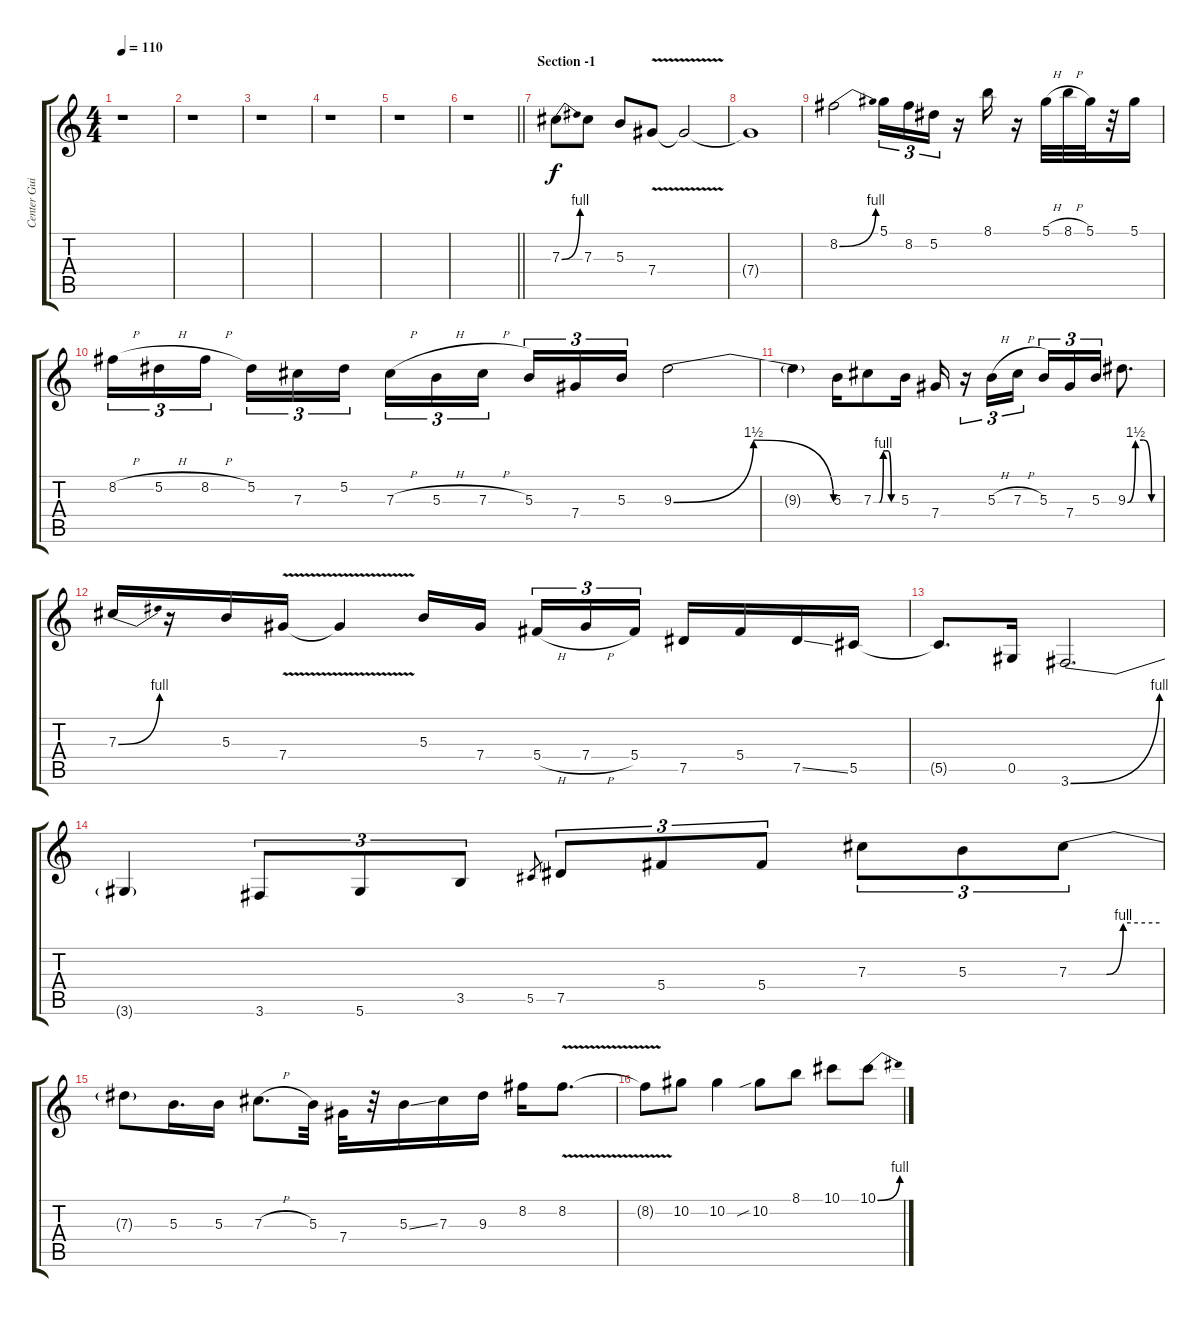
\track ("Center Guitar" "Center Gui") {instrument overdrivenguitar}
\staff {score tabs}
\tuning (Eb4 Bb3 Gb3 Db3 Ab2 Eb2) {hide}
\ts (4 4)
\tempo 110
\clef g2
\ks c
r.1{dy f} |
r.1 |
r.1 |
r.1 |
r.1 |
\barLineRight lightlight
r.1 |
\section ("" "Section -1")
7.3{be (bend 0 0 60 4)}.8 7.3.8 5.3.8 7.4{v}.8 7.4{t}.2 |
7.4{t}.1 |
8.2{be (bend 0 0 60 4)}.2 5.1.16{tu (3 2)} 8.2.16{tu (3 2)} 5.2.16{tu (3 2)} r.16 8.1.16 r.16 5.1{h}.32 8.1{h}.32 5.1.32 r.32 5.1.16 |
8.2{h}.16{tu (3 2)} 5.2{h}.16{tu (3 2)} 8.2{h}.16{tu (3 2) beam splitsecondary} 5.2.16{tu (3 2)} 7.3.16{tu (3 2)} 5.2.16{tu (3 2)} 7.3{h}.16{tu (3 2)} 5.3{h}.16{tu (3 2)} 7.3{h}.16{tu (3 2) beam splitsecondary} 5.3.16{tu (3 2)} 7.4.16{tu (3 2)} 5.3.16{tu (3 2)} 9.3{be (bendrelease 0 0 15 6 47 6 60 0)}.2 |
9.3{t}.4 5.3.16 7.3{be (custom 0 0 15 0 25 4 37 4 45 0 60 0)}.8 5.3.16 7.4.16 r.16{tu (3 2)} 5.3{h}.16{tu (3 2)} 7.3{h}.16{tu (3 2) beam splitsecondary} 5.3.16{tu (3 2)} 7.4.16{tu (3 2)} 5.3.16{tu (3 2)} 9.3{be (custom 0 0 15 6 30 6 45 0 60 0)}.8{d} |
7.3{be (bend 0 0 60 4)}.16 r.16 5.3.16 7.4{v}.16 7.4{t}.4 5.3.16 7.4.16{beam splitsecondary} 5.4{h}.16{tu (3 2)} 7.4{h}.16{tu (3 2)} 5.4.16{tu (3 2)} 7.5.16 5.4.16 7.5{ss}.16 5.5.16 |
5.5{t}.8{d} 0.5.16 3.6{be (bend 0 0 60 4)}.2{d} |
3.6{t}.4 3.6.8{tu (3 2)} 5.6.8{tu (3 2)} 3.5.8{tu (3 2)} 5.5.8{gr} 7.5.8{tu (3 2)} 5.4.8{tu (3 2)} 5.4.8{tu (3 2)} 7.3.8{tu (3 2)} 5.3.8{tu (3 2)} 7.3{be (custom 0 0 15 0 25 0 36 4 60 4)}.8{tu (3 2)} |
7.3{t}.8 5.3.16{d} 5.3.16 7.3{h}.8{d} 5.3.32 7.4.32 r.32 5.3{ss}.16 7.3.16 9.3.16 8.2.16 8.2{v}.8{d} |
8.2{t}.8 10.2.8 10.2.4 10.2{sib}.8 8.1.8 10.1.8 10.1{be (bend 0 0 60 4)}.8
